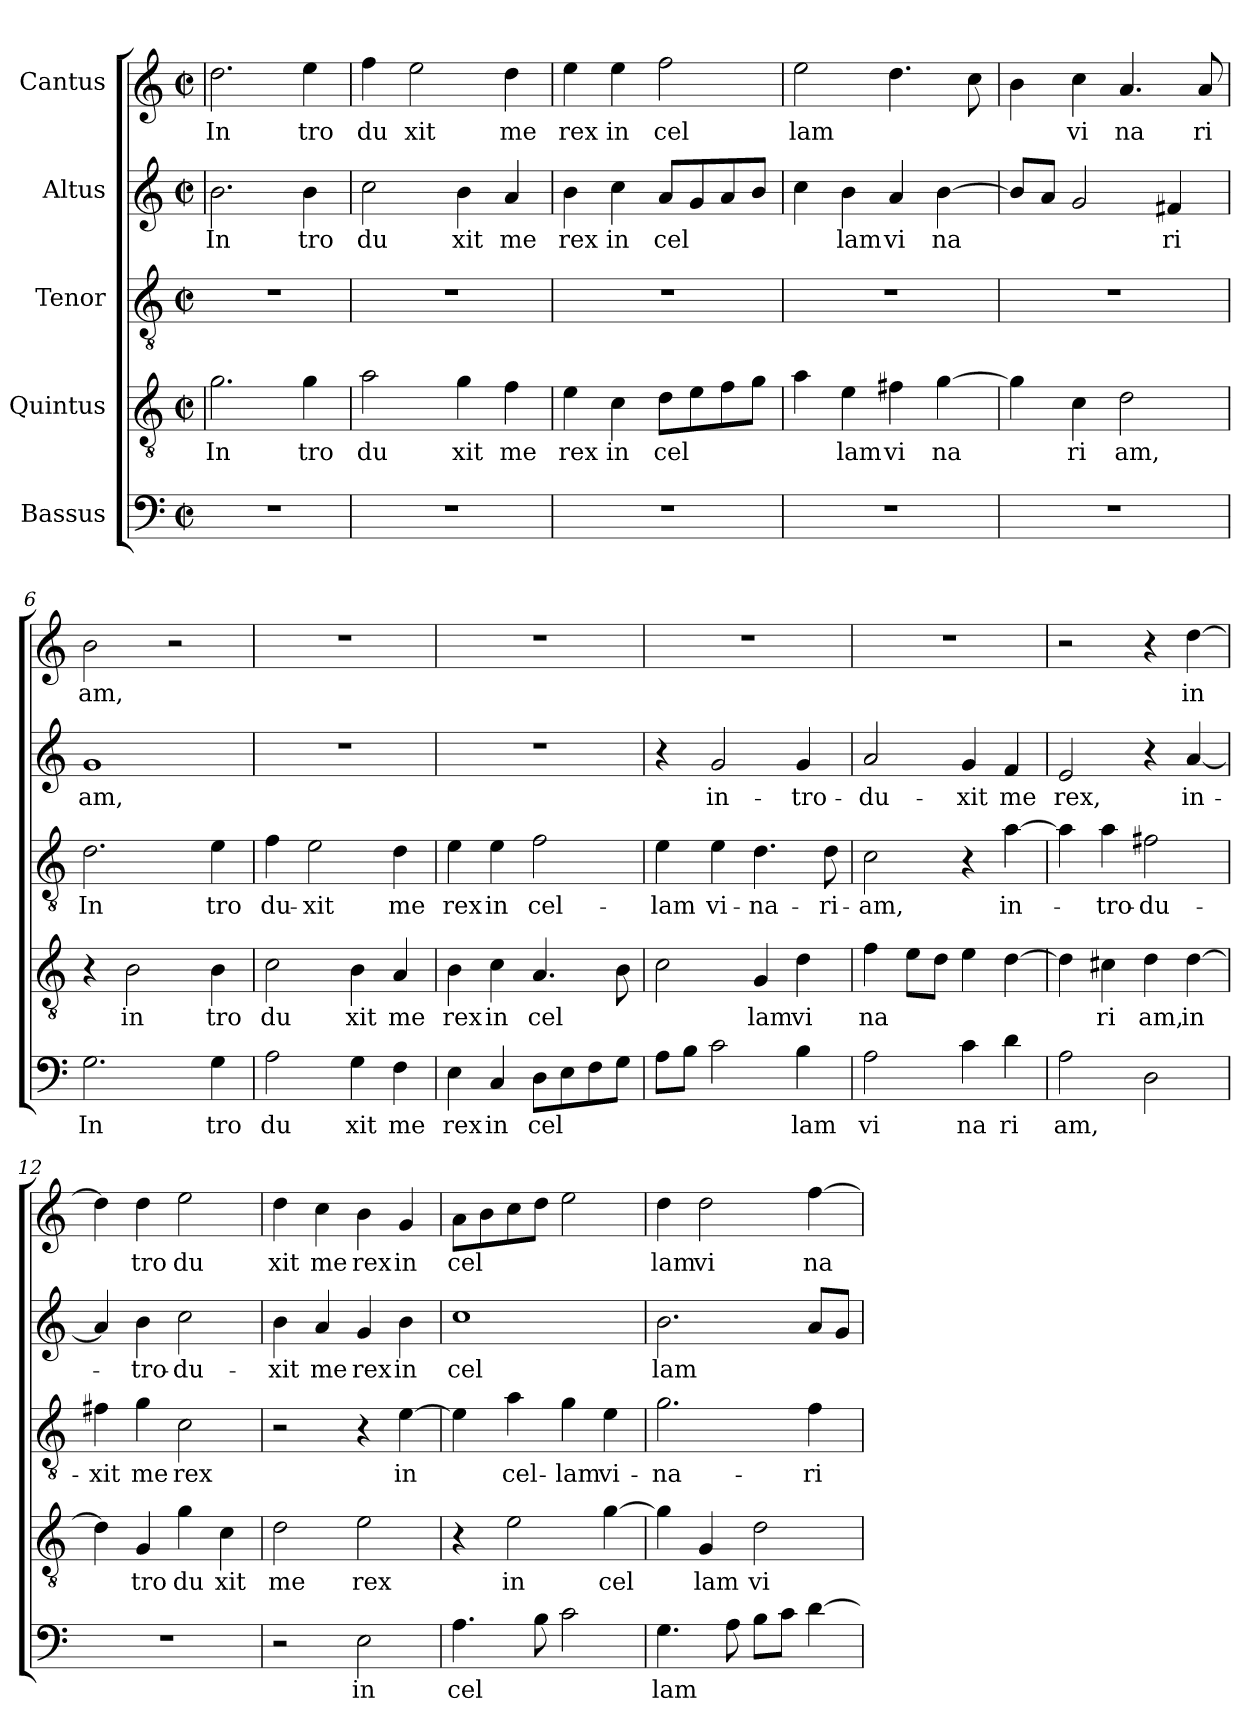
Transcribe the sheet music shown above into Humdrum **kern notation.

**kern	**text	**kern	**text	**kern	**text	**kern	**text	**kern	**text
*part5	*part5	*part4	*part4	*part3	*part3	*part2	*part2	*part1	*part1
*staff5	*staff5	*staff4	*staff4	*staff3	*staff3	*staff2	*staff2	*staff1	*staff1
*I"Bassus	*	*I"Quintus	*	*I"Tenor	*	*I"Altus	*	*I"Cantus	*
!!LO:PB:g=z
*stria5	*	*stria5	*	*stria5	*	*stria5	*	*stria5	*
*clefF4	*	*clefGv2	*	*clefGv2	*	*clefG2	*	*clefG2	*
*M2/2	*	*M2/2	*	*M2/2	*	*M2/2	*	*M2/2	*
*met(c|)	*	*met(c|)	*	*met(c|)	*	*met(c|)	*	*met(c|)	*
=1	=1!	=1	=1!	=1	=1!	=1	=1!	=1!	=1!
!	!	!	!LO:LY:b:cj	!	!	!	!LO:LY:b:cj	!	!LO:LY:b:cj
1r	.	2.g\	In	1r	.	2.b\	In	2.dd\	In
!	!	!	!LO:LY:b:cj	!	!	!	!LO:LY:b:cj	!	!LO:LY:b:cj
.	.	4g\	tro	.	.	4b\	tro	4ee\	tro
=2	=2	=2	=2	=2	=2	=2	=2	=2	=2
!	!	!	!LO:LY:b:cj	!	!	!	!LO:LY:b:cj	!	!LO:LY:b:cj
1r	.	2a\	du	1r	.	2cc\	du	4ff\	du
!	!	!	!	!	!	!	!	!	!LO:LY:b:cj
.	.	.	.	.	.	.	.	2ee\	xit
!	!	!	!LO:LY:b:cj	!	!	!	!LO:LY:b:cj	!	!
.	.	4g\	xit	.	.	4b\	xit	.	.
!	!	!	!LO:LY:b:cj	!	!	!	!LO:LY:b:cj	!	!LO:LY:b:cj
.	.	4f\	me	.	.	4a/	me	4dd\	me
=3	=3	=3	=3	=3	=3	=3	=3	=3	=3
!	!	!	!LO:LY:b:cj	!	!	!	!LO:LY:b:cj	!	!LO:LY:b:cj
1r	.	4e\	rex	1r	.	4b\	rex	4ee\	rex
!	!	!	!LO:LY:b:cj	!	!	!	!LO:LY:b:cj	!	!LO:LY:b:cj
.	.	4c\	in	.	.	4cc\	in	4ee\	in
!	!	!	!LO:LY:b	!	!	!	!LO:LY:b	!	!LO:LY:b:cj
.	.	8d\L	cel	.	.	8a/L	cel	2ff\	cel
.	.	8e\	.	.	.	8g/	.	.	.
.	.	8f\	.	.	.	8a/	.	.	.
.	.	8g\J	.	.	.	8b/J	.	.	.
=4	=4	=4	=4	=4	=4	=4	=4	=4	=4
!	!	!	!	!	!	!	!	!	!LO:LY:b
1r	.	4a\	.	1r	.	4cc\	.	2ee\	lam
!	!	!	!LO:LY:b:cj	!	!	!	!LO:LY:b:cj	!	!
.	.	4e\	lam	.	.	4b\	lam	.	.
!	!	!	!LO:LY:b:cj	!	!	!	!LO:LY:b:cj	!	!
.	.	4f#X\	vi	.	.	4a/	vi	4.dd\	.
!	!	!	!LO:LY:b	!	!	!	!LO:LY:b	!	!
.	.	[>4g\	na	.	.	[>4b\	na	.	.
.	.	.	.	.	.	.	.	8cc\	.
=5	=5	=5	=5	=5	=5	=5	=5	=5	=5
1r	.	4g\]	.	1r	.	8b/L]	.	4b\	.
.	.	.	.	.	.	8a/J	.	.	.
!	!	!	!LO:LY:b:cj	!	!	!	!	!	!LO:LY:b:cj
.	.	4c\	ri	.	.	2g/	.	4cc\	vi
!	!	!	!LO:LY:b:cj	!	!	!	!	!	!LO:LY:b:cj
.	.	2d\	am,	.	.	.	.	4.a/	na
!	!	!	!	!	!	!	!LO:LY:b:cj	!	!
.	.	.	.	.	.	4f#X/	ri	.	.
!	!	!	!	!	!	!	!	!	!LO:LY:b:cj
.	.	.	.	.	.	.	.	8a/	ri
=6	=6	=6	=6	=6	=6	=6	=6	=6	=6
!	!LO:LY:b:cj	!	!	!	!LO:LY:b:cj	!	!LO:LY:b:cj	!	!LO:LY:b:cj
2.G\	In	4r	.	2.d\	In	1g	am,	2b\	am,
!	!	!	!LO:LY:b:cj	!	!	!	!	!	!
.	.	2B\	in	.	.	.	.	.	.
.	.	.	.	.	.	.	.	2r	.
!	!LO:LY:b:cj	!	!LO:LY:b:cj	!	!LO:LY:b:cj	!	!	!	!
4G\	tro	4B\	tro	4e\	tro	.	.	.	.
!!LO:LB:g=z
=7	=7	=7	=7	=7	=7	=7	=7	=7	=7
!	!LO:LY:b:cj	!	!LO:LY:b:cj	!	!LO:LY:b:cj	!	!	!	!
2A\	du	2c\	du	4f\	du-	1r	.	1r	.
!	!	!	!	!	!LO:LY:b:cj	!	!	!	!
.	.	.	.	2e\	-xit	.	.	.	.
!	!LO:LY:b:cj	!	!LO:LY:b:cj	!	!	!	!	!	!
4G\	xit	4B\	xit	.	.	.	.	.	.
!	!LO:LY:b:cj	!	!LO:LY:b:cj	!	!LO:LY:b:cj	!	!	!	!
4F\	me	4A/	me	4d\	me	.	.	.	.
=8	=8	=8	=8	=8	=8	=8	=8	=8	=8
!	!LO:LY:b:cj	!	!LO:LY:b:cj	!	!LO:LY:b:cj	!	!	!	!
4E\	rex	4B\	rex	4e\	rex	1r	.	1r	.
!	!LO:LY:b:cj	!	!LO:LY:b:cj	!	!LO:LY:b:cj	!	!	!	!
4C/	in	4c\	in	4e\	in	.	.	.	.
!	!LO:LY:b	!	!LO:LY:b	!	!LO:LY:b:cj	!	!	!	!
8D\L	cel	4.A/	cel	2f\	cel-	.	.	.	.
8E\	.	.	.	.	.	.	.	.	.
8F\	.	.	.	.	.	.	.	.	.
8G\J	.	8B\	.	.	.	.	.	.	.
=9	=9	=9	=9	=9	=9	=9	=9	=9	=9
!	!	!	!	!	!LO:LY:b:cj	!	!	!	!
8A\L	.	2c\	.	4e\	-lam	4r	.	1r	.
8B\J	.	.	.	.	.	.	.	.	.
!	!	!	!	!	!LO:LY:b:cj	!	!LO:LY:b:cj	!	!
2c\	.	.	.	4e\	vi-	2g/	in-	.	.
!	!	!	!LO:LY:b:cj	!	!LO:LY:b:cj	!	!	!	!
.	.	4G/	lam	4.d\	-na-	.	.	.	.
!	!LO:LY:b:cj	!	!LO:LY:b:cj	!	!	!	!LO:LY:b:cj	!	!
4B\	lam	4d\	vi	.	.	4g/	-tro-	.	.
!	!	!	!	!	!LO:LY:b:cj	!	!	!	!
.	.	.	.	8d\	-ri-	.	.	.	.
=10	=10	=10	=10	=10	=10	=10	=10	=10	=10
!	!LO:LY:b:cj	!	!LO:LY:b	!	!LO:LY:b:cj	!	!LO:LY:b:cj	!	!
2A\	vi	4f\	na	2c\	-am,	2a/	-du-	1r	.
.	.	8e\L	.	.	.	.	.	.	.
.	.	8d\J	.	.	.	.	.	.	.
!	!LO:LY:b:cj	!	!	!	!	!	!LO:LY:b:cj	!	!
4c\	na	4e\	.	4r	.	4g/	-xit	.	.
!	!LO:LY:b:cj	!	!	!	!LO:LY:b:cj	!	!LO:LY:b:cj	!	!
4d\	ri	[>4d\	.	[>4a\	in-	4f/	me	.	.
=11	=11	=11	=11	=11	=11	=11	=11	=11	=11
!	!LO:LY:b	!	!	!	!	!	!LO:LY:b:cj	!	!
2A\	am,	4d\]	.	4a\]	.	2e/	rex,	2r	.
!	!	!	!LO:LY:b:cj	!	!LO:LY:b:cj	!	!	!	!
.	.	4c#\	ri	4a\	-tro-	.	.	.	.
!	!	!	!LO:LY:b:cj	!	!LO:LY:b:cj	!	!	!	!
2D\	.	4d\	am,	2f#X\	-du-	4r	.	4r	.
!	!	!	!LO:LY:b:cj	!	!	!	!LO:LY:b:cj	!	!LO:LY:b:cj
.	.	[>4d\	in	.	.	[<4a/	in-	[>4dd\	in
=12	=12	=12	=12	=12	=12	=12	=12	=12	=12
!	!	!	!	!	!LO:LY:b:cj	!	!	!	!
1r	.	4d\]	.	4f#X\	-xit	4a/]	.	4dd\]	.
!	!	!	!LO:LY:b:cj	!	!LO:LY:b:cj	!	!LO:LY:b:cj	!	!LO:LY:b:cj
.	.	4G/	tro	4g\	me	4b\	-tro-	4dd\	tro
!	!	!	!LO:LY:b:cj	!	!LO:LY:b:cj	!	!LO:LY:b:cj	!	!LO:LY:b:cj
.	.	4g\	du	2c\	rex	2cc\	-du-	2ee\	du
!	!	!	!LO:LY:b:cj	!	!	!	!	!	!
.	.	4c\	xit	.	.	.	.	.	.
!!LO:LB:g=z
=13	=13	=13	=13	=13	=13	=13	=13	=13	=13
!	!	!	!LO:LY:b:cj	!	!	!	!LO:LY:b:cj	!	!LO:LY:b:cj
2r	.	2d\	me	2r	.	4b\	-xit	4dd\	xit
!	!	!	!	!	!	!	!LO:LY:b:cj	!	!LO:LY:b:cj
.	.	.	.	.	.	4a/	me	4cc\	me
!	!LO:LY:b:cj	!	!LO:LY:b:cj	!	!	!	!LO:LY:b:cj	!	!LO:LY:b:cj
2E\	in	2e\	rex	4r	.	4g/	rex	4b\	rex
!	!	!	!	!	!LO:LY:b:cj	!	!LO:LY:b:cj	!	!LO:LY:b:cj
.	.	.	.	[>4e\	in	4b\	in	4g/	in
=14	=14	=14	=14	=14	=14	=14	=14	=14	=14
!	!LO:LY:b	!	!	!	!	!	!LO:LY:b:cj	!	!LO:LY:b
4.A\	cel	4r	.	4e\]	.	1cc	cel	8a\L	cel
.	.	.	.	.	.	.	.	8b\	.
!	!	!	!LO:LY:b:cj	!	!LO:LY:b:cj	!	!	!	!
.	.	2e\	in	4a\	cel-	.	.	8cc\	.
8B\	.	.	.	.	.	.	.	8dd\J	.
!	!	!	!	!	!LO:LY:b:cj	!	!	!	!
2c\	.	.	.	4g\	-lam	.	.	2ee\	.
!	!	!	!LO:LY:b	!	!LO:LY:b:cj	!	!	!	!
.	.	[>4g\	cel	4e\	vi-	.	.	.	.
=15	=15	=15	=15	=15	=15	=15	=15	=15	=15
!	!LO:LY:b	!	!	!	!LO:LY:b:cj	!	!LO:LY:b	!	!LO:LY:b:cj
4.G\	lam	4g\]	.	2.g\	-na-	2.b\	lam	4dd\	lam
!	!	!	!LO:LY:b:cj	!	!	!	!	!	!LO:LY:b:cj
.	.	4G/	lam	.	.	.	.	2dd\	vi
8A\	.	.	.	.	.	.	.	.	.
!	!	!	!LO:LY:b:cj	!	!	!	!	!	!
8B\L	.	2d\	vi	.	.	.	.	.	.
8c\J	.	.	.	.	.	.	.	.	.
!	!	!	!	!	!LO:LY:b:cj	!	!	!	!LO:LY:b
[>4d\	.	.	.	4f\	-ri-	8a/L	.	[>4ff\	na
.	.	.	.	.	.	8g/J	.	.	.
=	=	=	=	=	=	=	=	=	=
*-	*-	*-	*-	*-	*-	*-	*-	*-	*-
